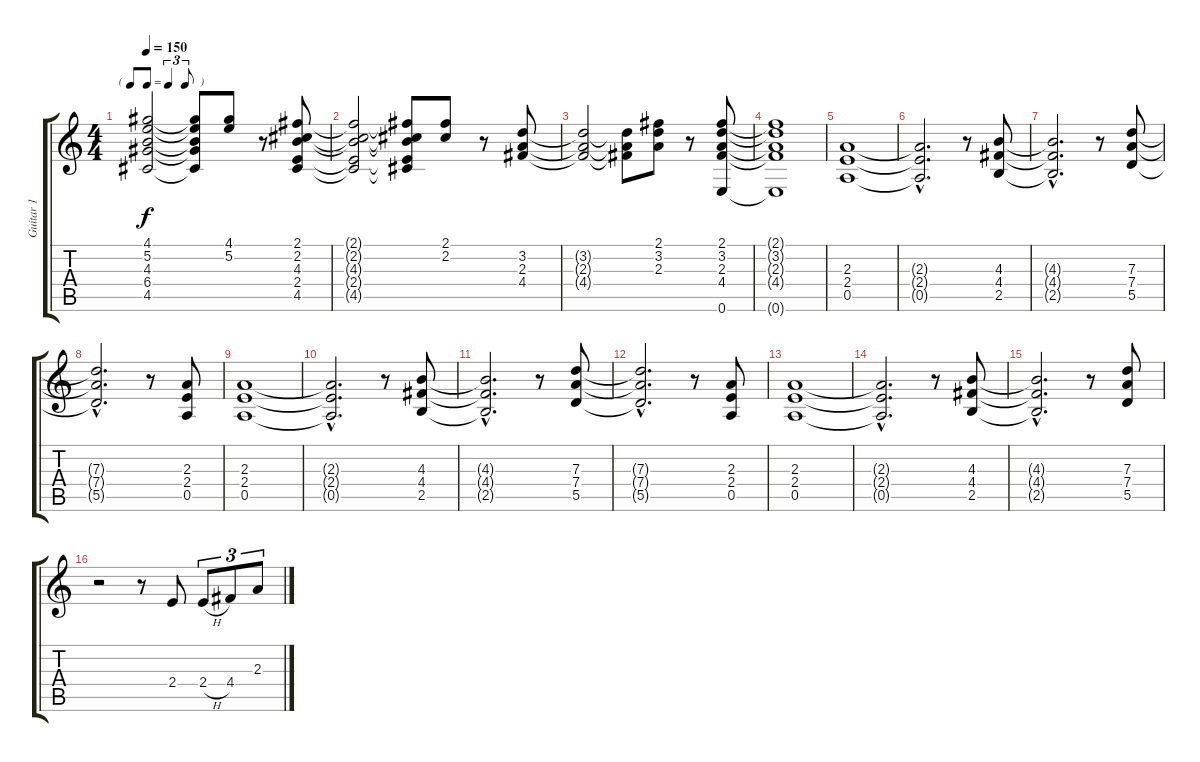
\track ("Guitar 1" "Guitar 1") {instrument overdrivenguitar}
\staff {score tabs}
\tuning (E4 B3 G3 D3 A2 E2) {hide}
\ts (4 4)
\tf triplet8th
\tempo 150
\clef g2
\ks c
(4.1{t} 5.2{t} 4.3{t} 6.4{t} 4.5{t}).2{dy f} (4.1{t} 5.2{t} 4.3{t} 6.4{t} 4.5{t}).8 (4.1 5.2).8 r.8 (2.1 2.2 4.3 2.4 4.5).8 |
(2.1{t} 2.2{t} 4.3{t} 2.4{t} 4.5{t}).2 (2.1{t} 2.2{t} 4.3{t} 2.4{t} 4.5{t}).8 (2.1 2.2).8 r.8 (3.2 2.3 4.4).8 |
(3.2{t} 2.3{t} 4.4{t}).2 (3.2{t} 2.3{t} 4.4{t}).8 (2.1 3.2 2.3).8 r.8 (2.1 3.2 2.3 4.4 0.6).8 |
(2.1{t} 3.2{t} 2.3{t} 4.4{t} 0.6{t}).1 |
(2.3 2.4 0.5).1 |
(2.3{hac t} 2.4{hac t} 0.5{hac t}).2{d} r.8 (4.3 4.4 2.5).8 |
(4.3{hac t} 4.4{hac t} 2.5{hac t}).2{d} r.8 (7.3 7.4 5.5).8 |
(7.3{hac t} 7.4{hac t} 5.5{hac t}).2{d} r.8 (2.3 2.4 0.5).8 |
(2.3 2.4 0.5).1 |
(2.3{hac t} 2.4{hac t} 0.5{hac t}).2{d} r.8 (4.3 4.4 2.5).8 |
(4.3{hac t} 4.4{hac t} 2.5{hac t}).2{d} r.8 (7.3 7.4 5.5).8 |
(7.3{hac t} 7.4{hac t} 5.5{hac t}).2{d} r.8 (2.3 2.4 0.5).8 |
(2.3 2.4 0.5).1 |
(2.3{hac t} 2.4{hac t} 0.5{hac t}).2{d} r.8 (4.3 4.4 2.5).8 |
(4.3{hac t} 4.4{hac t} 2.5{hac t}).2{d} r.8 (7.3 7.4 5.5).8 |
r.2 r.8 2.4.8 2.4{h}.8{tu (3 2)} 4.4.8{tu (3 2)} 2.3.8{tu (3 2)}
